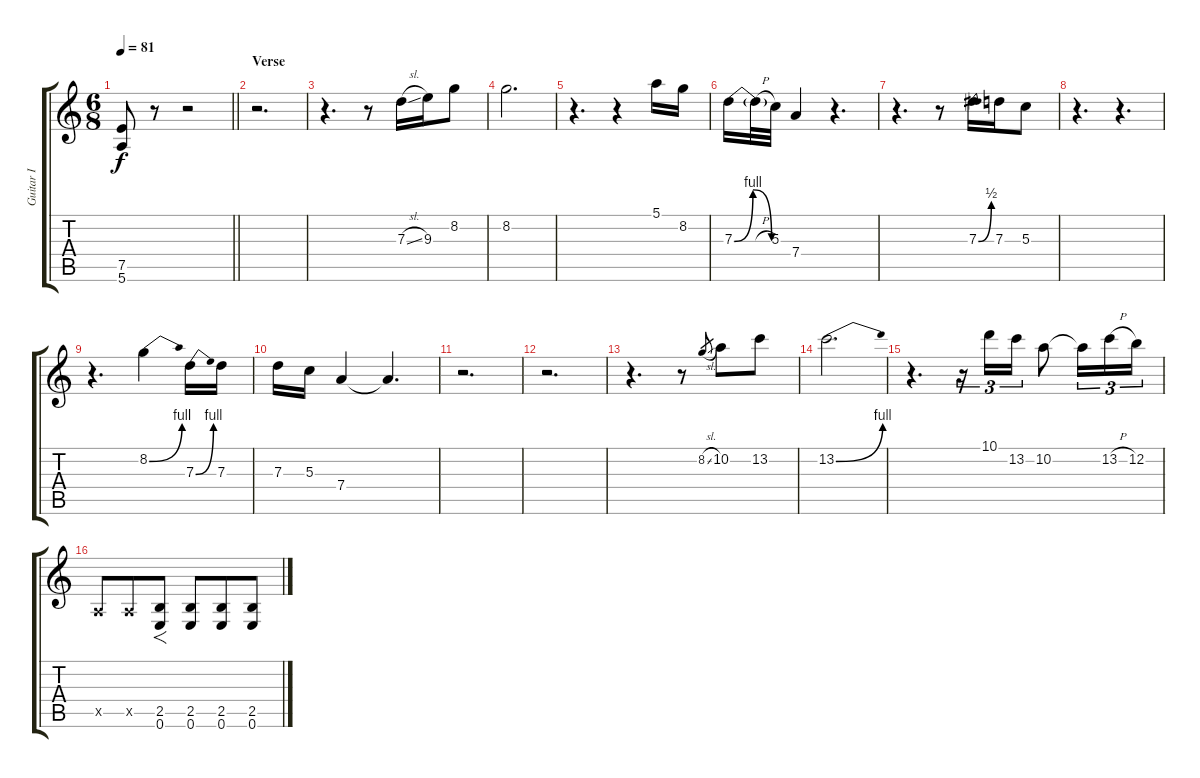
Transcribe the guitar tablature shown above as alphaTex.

\track ("Guitar I" "Guitar I") {instrument distortionguitar}
\staff {score tabs}
\tuning (E4 B3 G3 D3 A2 E2) {hide}
\ts (6 8)
\tempo 81
\clef g2
\barLineRight lightlight
\ks c
(7.5 5.6).8{dy f} r.8 r.2 |
\section ("" "Verse")
r.2{d} |
r.4{d} r.8 7.3{sl}.16 9.3.16 8.2.8 |
8.2.2{d} |
r.4{d} r.4 5.1.16 8.2.16 |
7.3{be (bendrelease 0 0 10 4 20 4 60 0)}.16 7.3{h t}.32 5.3.32 7.4.4 r.4{d} |
r.4{d} r.8 7.3{be (bend 0 0 60 2)}.16 7.3.16 5.3.8 |
r.4{d} r.4{d} |
r.4{d} 8.2{be (bend 0 0 60 4)}.4 7.3{be (bend 0 0 60 4)}.16 7.3.16 |
7.3.16 5.3.16 7.4.4 7.4{t}.4{d} |
r.2{d} |
r.2{d} |
r.4{d} r.8 8.2{sl}.8{gr} 10.2.8 13.2.8 |
13.2{be (bend 0 0 60 4)}.2{d} |
r.4{d} r.16{tu (3 2)} 10.1.16{tu (3 2)} 13.2.16{tu (3 2)} 10.2.8 10.2{t}.16{tu (3 2)} 13.2{h}.16{tu (3 2)} 12.2.16{tu (3 2)} |
0.5{x}.8 0.5{x}.8 (2.5 0.6).8{f} (2.5 0.6).8 (2.5 0.6).8 (2.5 0.6).8
